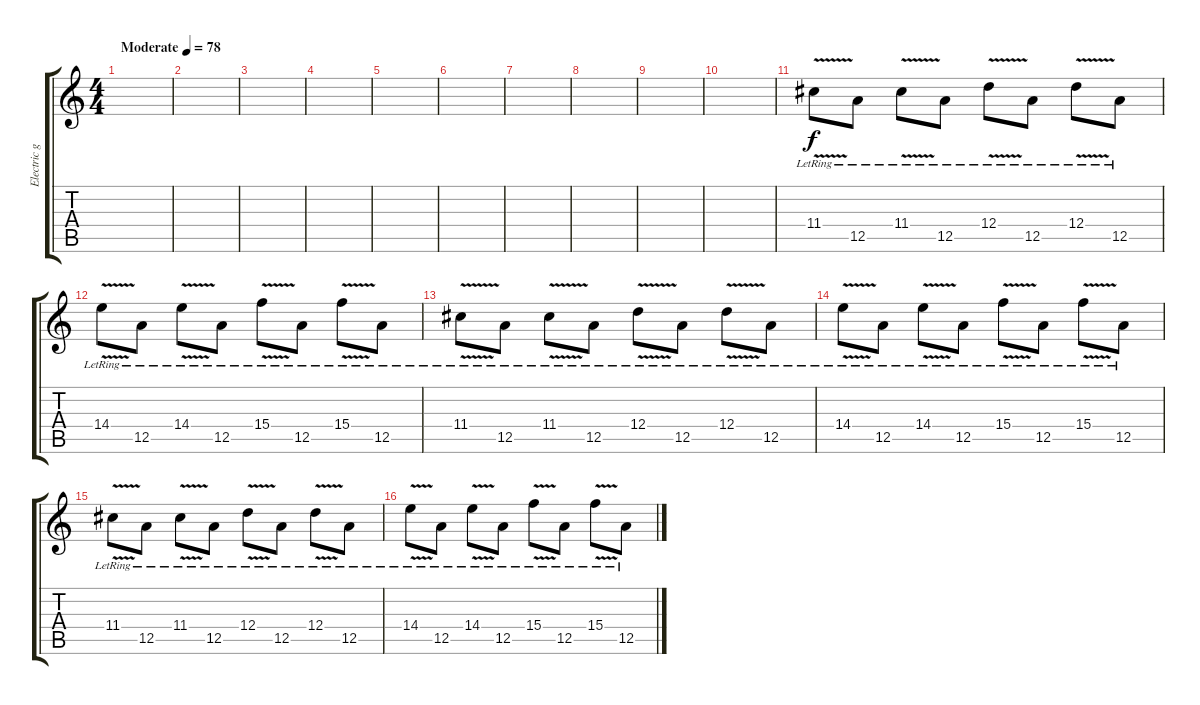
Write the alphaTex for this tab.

\track ("Electric guitar" "Electric g") {instrument electricguitarjazz}
\staff {score tabs}
\tuning (E4 B3 G3 D3 A2 E2) {hide}
\ts (4 4)
\tempo (78 "Moderate")
\clef g2
\ks c
|
|
|
|
|
|
|
|
|
|
11.4{v lr}.8 12.5{lr}.8 11.4{v lr}.8 12.5{lr}.8 12.4{v lr}.8 12.5{lr}.8 12.4{v lr}.8 12.5{lr}.8 |
14.4{v lr}.8 12.5{lr}.8 14.4{v lr}.8 12.5{lr}.8 15.4{v lr}.8 12.5{lr}.8 15.4{v lr}.8 12.5{lr}.8 |
11.4{v lr}.8 12.5{lr}.8 11.4{v lr}.8 12.5{lr}.8 12.4{v lr}.8 12.5{lr}.8 12.4{v lr}.8 12.5{lr}.8 |
14.4{v lr}.8 12.5{lr}.8 14.4{v lr}.8 12.5{lr}.8 15.4{v lr}.8 12.5{lr}.8 15.4{v lr}.8 12.5{lr}.8 |
11.4{v lr}.8 12.5{lr}.8 11.4{v lr}.8 12.5{lr}.8 12.4{v lr}.8 12.5{lr}.8 12.4{v lr}.8 12.5{lr}.8 |
14.4{v lr}.8 12.5{lr}.8 14.4{v lr}.8 12.5{lr}.8 15.4{v lr}.8 12.5{lr}.8 15.4{v lr}.8 12.5{lr}.8
